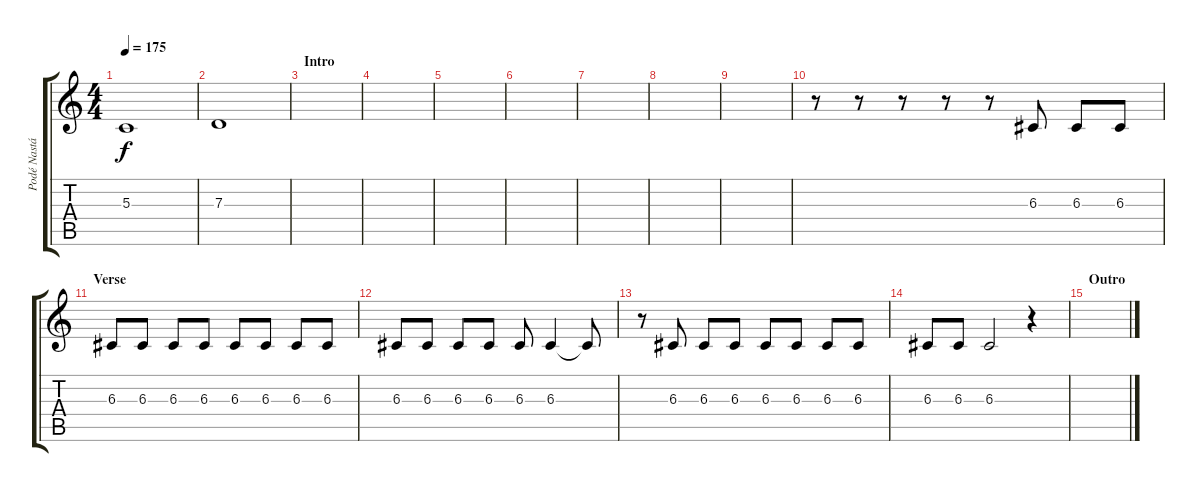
\track ("Podé Nastácia" "Podé Nastá") {instrument lead5charang}
\staff {score tabs}
\tuning (E4 B3 G3 D3 A2 E2) {hide}
\ts (4 4)
\tempo 175
\clef g2
\ks c
5.3.1{dy f} |
7.3.1 |
\section ("" "Intro")
|
|
|
|
|
|
|
r.8 r.8 r.8 r.8 r.8 6.3.8 6.3.8 6.3.8 |
\section ("" "Verse")
6.3.8 6.3.8 6.3.8 6.3.8 6.3.8 6.3.8 6.3.8 6.3.8 |
6.3.8 6.3.8 6.3.8 6.3.8 6.3.8 6.3.4 6.3{t}.8 |
r.8 6.3.8 6.3.8 6.3.8 6.3.8 6.3.8 6.3.8 6.3.8 |
6.3.8 6.3.8 6.3.2 r.4 |
\section ("" "Outro")
